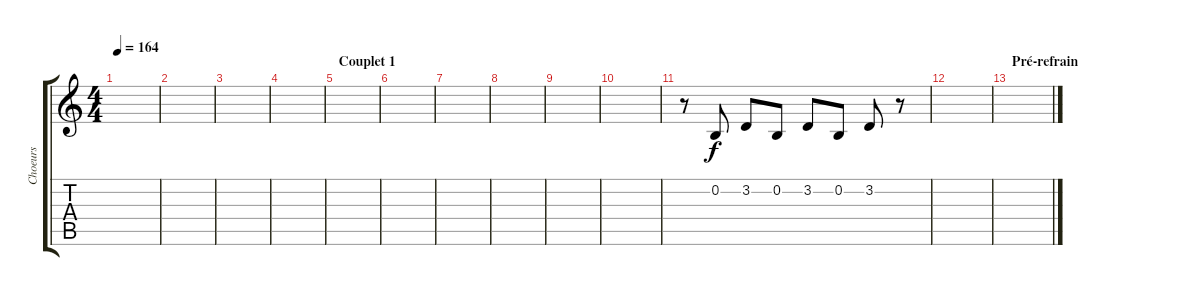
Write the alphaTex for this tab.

\track ("Choeurs" "Choeurs") {instrument frenchhorn}
\staff {score tabs}
\tuning (E4 B3 G3 D3 A2 E2) {hide}
\ts (4 4)
\tempo 164
\clef g2
\ks c
|
|
|
|
\section ("" "Couplet 1")
|
|
|
|
|
|
r.8 0.2.8 3.2.8 0.2.8 3.2.8 0.2.8 3.2.8 r.8 |
|
\section ("" "Pré-refrain")
